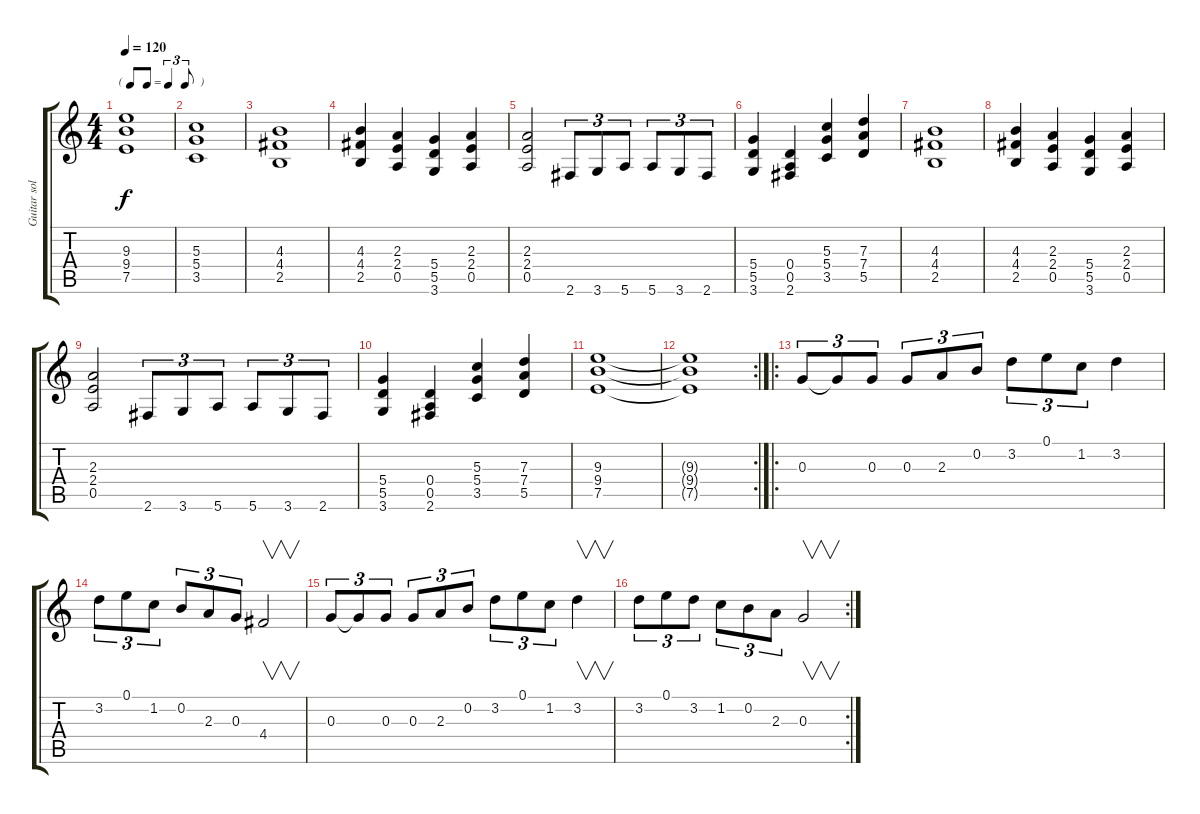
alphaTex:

\track ("Guitar solo" "Guitar sol") {instrument overdrivenguitar}
\staff {score tabs}
\tuning (E4 B3 G3 D3 A2 E2) {hide}
\ts (4 4)
\tf triplet8th
\tempo 120
\clef g2
\ks c
(9.3 9.4 7.5).1{dy f} |
(5.3 5.4 3.5).1 |
(4.3 4.4 2.5).1 |
(4.3 4.4 2.5).4 (2.3 2.4 0.5).4 (5.4 5.5 3.6).4 (2.3 2.4 0.5).4 |
(2.3 2.4 0.5).2 2.6.8{tu (3 2)} 3.6.8{tu (3 2)} 5.6.8{tu (3 2)} 5.6.8{tu (3 2)} 3.6.8{tu (3 2)} 2.6.8{tu (3 2)} |
(5.4 5.5 3.6).4 (0.4 0.5 2.6).4 (5.3 5.4 3.5).4 (7.3 7.4 5.5).4 |
(4.3 4.4 2.5).1 |
(4.3 4.4 2.5).4 (2.3 2.4 0.5).4 (5.4 5.5 3.6).4 (2.3 2.4 0.5).4 |
(2.3 2.4 0.5).2 2.6.8{tu (3 2)} 3.6.8{tu (3 2)} 5.6.8{tu (3 2)} 5.6.8{tu (3 2)} 3.6.8{tu (3 2)} 2.6.8{tu (3 2)} |
(5.4 5.5 3.6).4 (0.4 0.5 2.6).4 (5.3 5.4 3.5).4 (7.3 7.4 5.5).4 |
(9.3 9.4 7.5).1 |
\rc 2
(9.3{t} 9.4{t} 7.5{t}).1 |
\ro
0.3.8{tu (3 2)} 0.3{t}.8{tu (3 2)} 0.3.8{tu (3 2)} 0.3.8{tu (3 2)} 2.3.8{tu (3 2)} 0.2.8{tu (3 2)} 3.2.8{tu (3 2)} 0.1.8{tu (3 2)} 1.2.8{tu (3 2)} 3.2.4 |
3.2.8{tu (3 2)} 0.1.8{tu (3 2)} 1.2.8{tu (3 2)} 0.2.8{tu (3 2)} 2.3.8{tu (3 2)} 0.3.8{tu (3 2)} 4.4.2{v} |
0.3.8{tu (3 2)} 0.3{t}.8{tu (3 2)} 0.3.8{tu (3 2)} 0.3.8{tu (3 2)} 2.3.8{tu (3 2)} 0.2.8{tu (3 2)} 3.2.8{tu (3 2)} 0.1.8{tu (3 2)} 1.2.8{tu (3 2)} 3.2.4{v} |
\rc 2
3.2.8{tu (3 2)} 0.1.8{tu (3 2)} 3.2.8{tu (3 2)} 1.2.8{tu (3 2)} 0.2.8{tu (3 2)} 2.3.8{tu (3 2)} 0.3.2{v}
